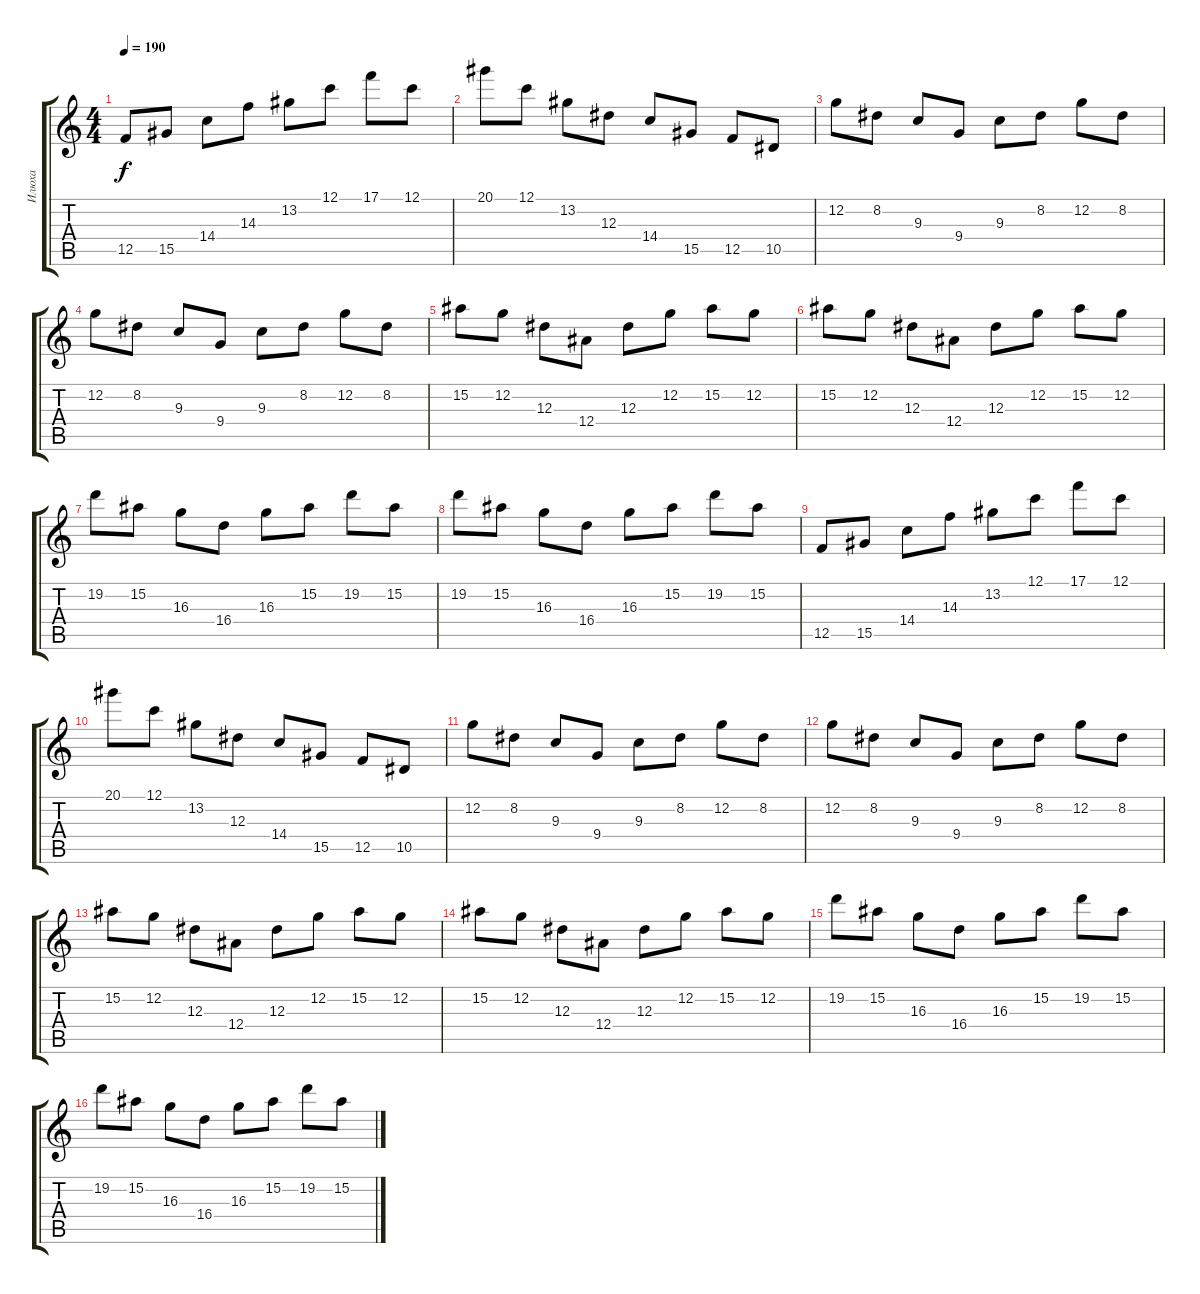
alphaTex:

\track ("Илюха" "Илюха") {instrument distortionguitar}
\staff {score tabs}
\tuning (C4 G3 Eb3 Bb2 F2 C2) {hide}
\ts (4 4)
\tempo 190
\clef g2
\ks c
12.5.8{dy f} 15.5.8 14.4.8 14.3.8 13.2.8 12.1.8 17.1.8 12.1.8 |
20.1.8 12.1.8 13.2.8 12.3.8 14.4.8 15.5.8 12.5.8 10.5.8 |
12.2.8 8.2.8 9.3.8 9.4.8 9.3.8 8.2.8 12.2.8 8.2.8 |
12.2.8 8.2.8 9.3.8 9.4.8 9.3.8 8.2.8 12.2.8 8.2.8 |
15.2.8 12.2.8 12.3.8 12.4.8 12.3.8 12.2.8 15.2.8 12.2.8 |
15.2.8 12.2.8 12.3.8 12.4.8 12.3.8 12.2.8 15.2.8 12.2.8 |
19.2.8 15.2.8 16.3.8 16.4.8 16.3.8 15.2.8 19.2.8 15.2.8 |
19.2.8 15.2.8 16.3.8 16.4.8 16.3.8 15.2.8 19.2.8 15.2.8 |
12.5.8 15.5.8 14.4.8 14.3.8 13.2.8 12.1.8 17.1.8 12.1.8 |
20.1.8 12.1.8 13.2.8 12.3.8 14.4.8 15.5.8 12.5.8 10.5.8 |
12.2.8 8.2.8 9.3.8 9.4.8 9.3.8 8.2.8 12.2.8 8.2.8 |
12.2.8 8.2.8 9.3.8 9.4.8 9.3.8 8.2.8 12.2.8 8.2.8 |
15.2.8 12.2.8 12.3.8 12.4.8 12.3.8 12.2.8 15.2.8 12.2.8 |
15.2.8 12.2.8 12.3.8 12.4.8 12.3.8 12.2.8 15.2.8 12.2.8 |
19.2.8 15.2.8 16.3.8 16.4.8 16.3.8 15.2.8 19.2.8 15.2.8 |
19.2.8 15.2.8 16.3.8 16.4.8 16.3.8 15.2.8 19.2.8 15.2.8
